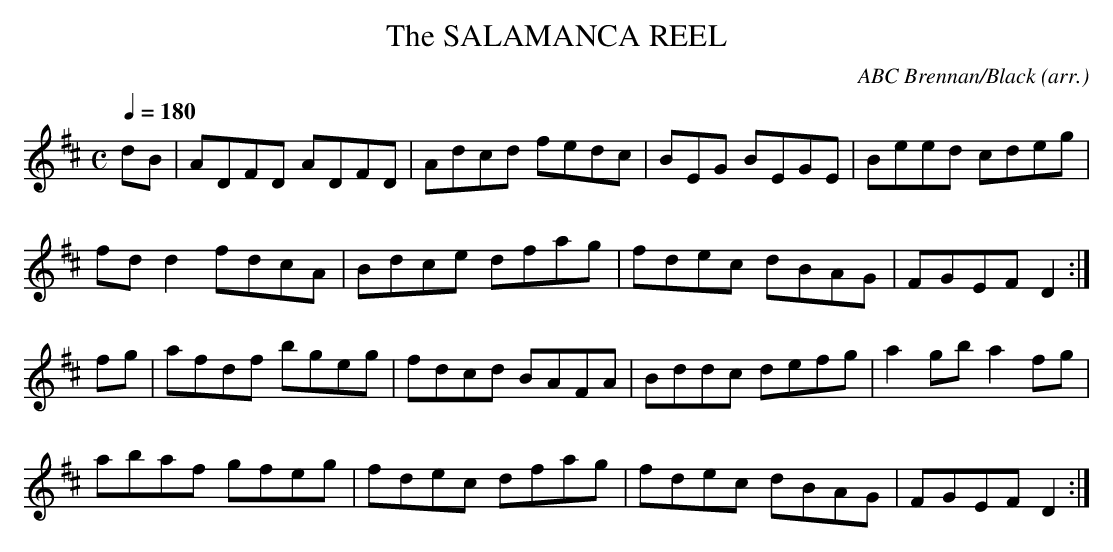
X:1
T:SALAMANCA REEL, The
C:ABC Brennan/Black (arr.)
Q:1/4=180
M:C
L:1/8
K:D
dB|ADFD ADFD|Adcd fedc|BEG BEGE|Beed cdeg|
fdd2 fdcA|Bdce dfag|fdec dBAG|FGEF D2:|
fg|afdf bgeg|fdcd BAFA|Bddc defg|a2gb a2fg|
abaf gfeg|fdec dfag|fdec dBAG|FGEF D2:|
